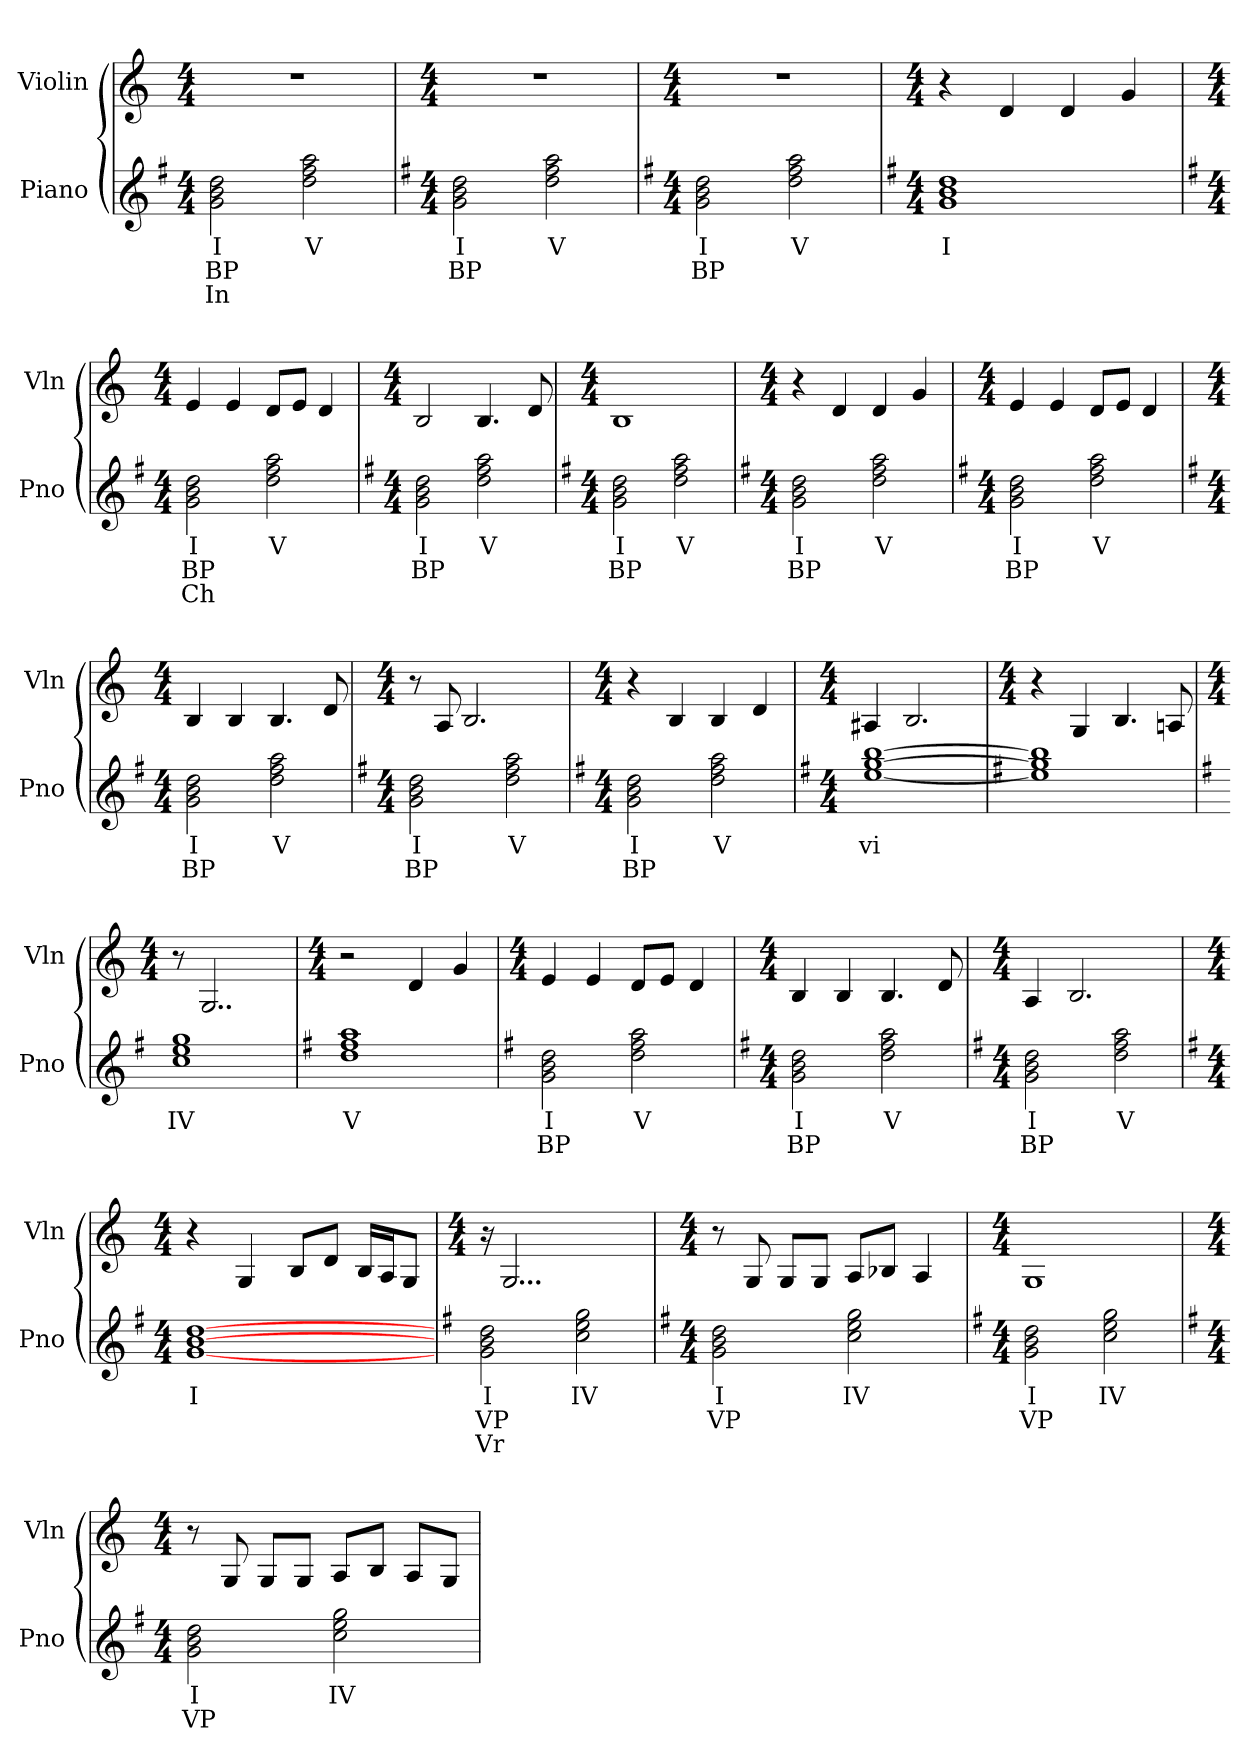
**kern	**text	**text	**text	**kern
*part2	*part2	*part2	*part2	*part1
*staff2	*staff2	*staff2	*staff2	*staff1
*I"Piano	*	*	*	*I"Violin
*I'Pno	*	*	*	*I'Vln
*k[f#]	*	*	*	*
*G:	*	*	*	*
*M4/4	*	*	*	*M4/4
=	=	=	=	=
2g 2b 2dd	I	BP	In	1r
2dd 2ff# 2aa	V	.	.	.
=	=	=	=	=
*k[f#]	*	*	*	*
*G:	*	*	*	*
*M4/4	*	*	*	*M4/4
2g 2b 2dd	I	BP	.	1r
2dd 2ff# 2aa	V	.	.	.
=	=	=	=	=
*k[f#]	*	*	*	*
*G:	*	*	*	*
*M4/4	*	*	*	*M4/4
2g 2b 2dd	I	BP	.	1r
2dd 2ff# 2aa	V	.	.	.
=	=	=	=	=
*k[f#]	*	*	*	*
*G:	*	*	*	*
*M4/4	*	*	*	*M4/4
1g 1b 1dd	I	.	.	4r
.	.	.	.	4d
.	.	.	.	4d
.	.	.	.	4g
=	=	=	=	=
*k[f#]	*	*	*	*
*G:	*	*	*	*
*M4/4	*	*	*	*M4/4
2g 2b 2dd	I	BP	Ch	4e
.	.	.	.	4e
2dd 2ff# 2aa	V	.	.	8dL
.	.	.	.	8eJ
.	.	.	.	4d
=	=	=	=	=
*k[f#]	*	*	*	*
*G:	*	*	*	*
*M4/4	*	*	*	*M4/4
2g 2b 2dd	I	BP	.	2B
2dd 2ff# 2aa	V	.	.	4.B
.	.	.	.	8d
=	=	=	=	=
*k[f#]	*	*	*	*
*G:	*	*	*	*
*M4/4	*	*	*	*M4/4
2g 2b 2dd	I	BP	.	1B
2dd 2ff# 2aa	V	.	.	.
=	=	=	=	=
*k[f#]	*	*	*	*
*G:	*	*	*	*
*M4/4	*	*	*	*M4/4
2g 2b 2dd	I	BP	.	4r
.	.	.	.	4d
2dd 2ff# 2aa	V	.	.	4d
.	.	.	.	4g
=	=	=	=	=
*k[f#]	*	*	*	*
*G:	*	*	*	*
*M4/4	*	*	*	*M4/4
2g 2b 2dd	I	BP	.	4e
.	.	.	.	4e
2dd 2ff# 2aa	V	.	.	8dL
.	.	.	.	8eJ
.	.	.	.	4d
=	=	=	=	=
*k[f#]	*	*	*	*
*G:	*	*	*	*
*M4/4	*	*	*	*M4/4
2g 2b 2dd	I	BP	.	4B
.	.	.	.	4B
2dd 2ff# 2aa	V	.	.	4.B
.	.	.	.	8d
=	=	=	=	=
*k[f#]	*	*	*	*
*G:	*	*	*	*
*M4/4	*	*	*	*M4/4
2g 2b 2dd	I	BP	.	8r
.	.	.	.	8A
.	.	.	.	2.B
2dd 2ff# 2aa	V	.	.	.
=	=	=	=	=
*k[f#]	*	*	*	*
*G:	*	*	*	*
*M4/4	*	*	*	*M4/4
2g 2b 2dd	I	BP	.	4r
.	.	.	.	4B
2dd 2ff# 2aa	V	.	.	4B
.	.	.	.	4d
=	=	=	=	=
*k[f#]	*	*	*	*
*G:	*	*	*	*
*M4/4	*	*	*	*M4/4
[1ee [1gg [1bb	vi	.	.	4A#X
.	.	.	.	2.B
=	=	=	=	=
*k[f#]	*	*	*	*
*G:	*	*	*	*
*	*	*	*	*M4/4
1ee] 1gg] 1bb]	.	.	.	4r
.	.	.	.	4G
.	.	.	.	4.B
.	.	.	.	8An
=	=	=	=	=
*k[f#]	*	*	*	*
*G:	*	*	*	*
*	*	*	*	*M4/4
1cc 1ee 1gg	IV	.	.	8r
.	.	.	.	2..G
=	=	=	=	=
*k[f#]	*	*	*	*
*G:	*	*	*	*
*	*	*	*	*M4/4
1dd 1ff# 1aa	V	.	.	2r
.	.	.	.	4d
.	.	.	.	4g
=	=	=	=	=
*k[f#]	*	*	*	*
*G:	*	*	*	*
*	*	*	*	*M4/4
2g 2b 2dd	I	BP	.	4e
.	.	.	.	4e
2dd 2ff# 2aa	V	.	.	8dL
.	.	.	.	8eJ
.	.	.	.	4d
=	=	=	=	=
*k[f#]	*	*	*	*
*G:	*	*	*	*
*M4/4	*	*	*	*M4/4
2g 2b 2dd	I	BP	.	4B
.	.	.	.	4B
2dd 2ff# 2aa	V	.	.	4.B
.	.	.	.	8d
=	=	=	=	=
*k[f#]	*	*	*	*
*G:	*	*	*	*
*M4/4	*	*	*	*M4/4
2g 2b 2dd	I	BP	.	4A
.	.	.	.	2.B
2dd 2ff# 2aa	V	.	.	.
=	=	=	=	=
*k[f#]	*	*	*	*
*G:	*	*	*	*
*M4/4	*	*	*	*M4/4
[1g [1b [1dd	I	.	.	4r
.	.	.	.	4G
.	.	.	.	8BL
.	.	.	.	8dJ
.	.	.	.	16BLL
.	.	.	.	16AJ
.	.	.	.	8GJ
=	=	=	=	=
*k[f#]	*	*	*	*
*G:	*	*	*	*
*	*	*	*	*M4/4
2g 2b 2dd	I	VP	Vr	16r
.	.	.	.	2...G
2cc 2ee 2gg	IV	.	.	.
=	=	=	=	=
*k[f#]	*	*	*	*
*G:	*	*	*	*
*M4/4	*	*	*	*M4/4
2g 2b 2dd	I	VP	.	8r
.	.	.	.	8G
.	.	.	.	8GL
.	.	.	.	8GJ
2cc 2ee 2gg	IV	.	.	8AL
.	.	.	.	8B-XJ
.	.	.	.	4A
=	=	=	=	=
*k[f#]	*	*	*	*
*G:	*	*	*	*
*M4/4	*	*	*	*M4/4
2g 2b 2dd	I	VP	.	1G
2cc 2ee 2gg	IV	.	.	.
=	=	=	=	=
*k[f#]	*	*	*	*
*G:	*	*	*	*
*M4/4	*	*	*	*M4/4
2g 2b 2dd	I	VP	.	8r
.	.	.	.	8G
.	.	.	.	8GL
.	.	.	.	8GJ
2cc 2ee 2gg	IV	.	.	8AL
.	.	.	.	8BJ
.	.	.	.	8AL
.	.	.	.	8GJ
=	=	=	=	=
*-	*-	*-	*-	*-
